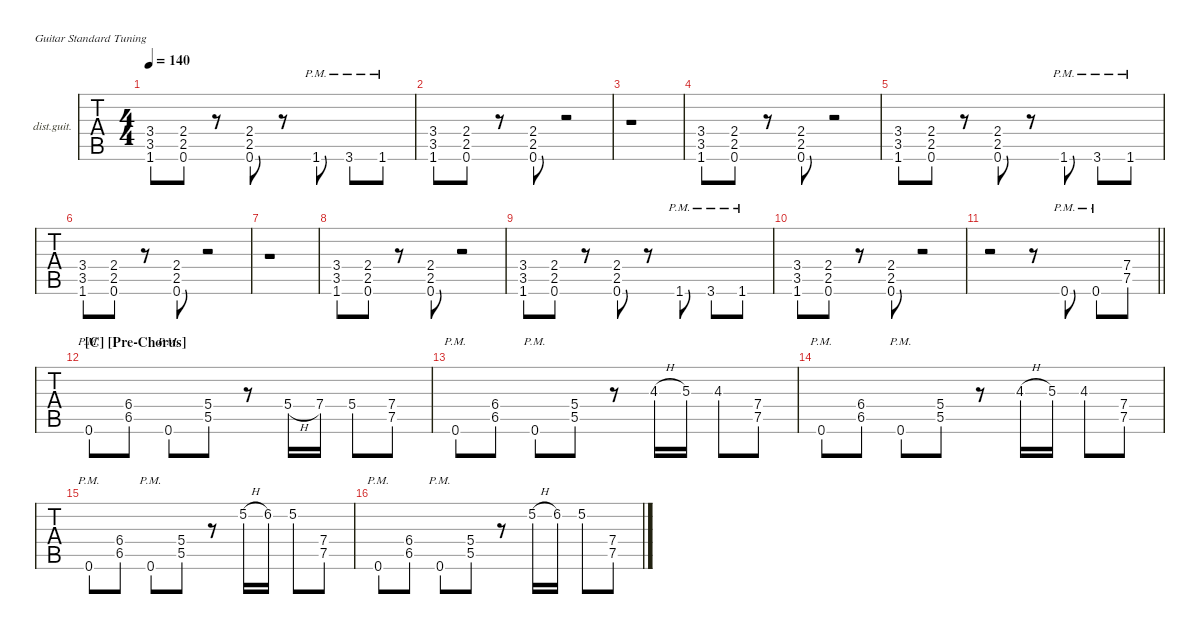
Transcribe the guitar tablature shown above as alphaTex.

\defaultSystemsLayout 4
\hideDynamics
\bracketExtendMode nobrackets
\firstSystemTrackNameOrientation horizontal
\track ("Guitar Solo" "dist.guit.") {instrument distortionguitar}
\staff {tabs}
\tuning (E4 B3 G3 D3 A2 E2)
\ts (4 4)
\tempo 140
\clef g2
\ks c
(3.4 3.5 1.6).8{dy f} (2.4 2.5 0.6).8 r.8 (2.4 2.5 0.6).8 r.8 1.6{pm}.8 3.6{pm}.8 1.6{pm}.8 |
(3.4 3.5 1.6).8 (2.4 2.5 0.6).8 r.8 (2.4 2.5 0.6).8 r.2 |
r.1 |
(3.4 3.5 1.6).8 (2.4 2.5 0.6).8 r.8 (2.4 2.5 0.6).8 r.2 |
(3.4 3.5 1.6).8 (2.4 2.5 0.6).8 r.8 (2.4 2.5 0.6).8 r.8 1.6{pm}.8 3.6{pm}.8 1.6{pm}.8 |
(3.4 3.5 1.6).8 (2.4 2.5 0.6).8 r.8 (2.4 2.5 0.6).8 r.2 |
r.1 |
(3.4 3.5 1.6).8 (2.4 2.5 0.6).8 r.8 (2.4 2.5 0.6).8 r.2 |
(3.4 3.5 1.6).8 (2.4 2.5 0.6).8 r.8 (2.4 2.5 0.6).8 r.8 1.6{pm}.8 3.6{pm}.8 1.6{pm}.8 |
(3.4 3.5 1.6).8 (2.4 2.5 0.6).8 r.8 (2.4 2.5 0.6).8 r.2 |
\barLineRight lightlight
r.2 r.8 0.6{pm}.8 0.6{pm}.8 (7.4 7.5).8 |
\section ("C" "[Pre-Chorus]")
0.6{pm}.8 (6.4{acc #} 6.5{acc #}).8 0.6{pm}.8 (5.4 5.5).8 r.8 5.4{h}.16 7.4.16 5.4.8 (7.4 7.5).8 |
0.6{pm}.8 (6.4{acc #} 6.5{acc #}).8 0.6{pm}.8 (5.4 5.5).8 r.8 4.3{h}.16 5.3.16 4.3.8 (7.4 7.5).8 |
0.6{pm}.8 (6.4{acc #} 6.5{acc #}).8 0.6{pm}.8 (5.4 5.5).8 r.8 4.3{h}.16 5.3.16 4.3.8 (7.4 7.5).8 |
0.6{pm}.8 (6.4{acc #} 6.5{acc #}).8 0.6{pm}.8 (5.4 5.5).8 r.8 5.2{h}.16 6.2.16 5.2.8 (7.4 7.5).8 |
0.6{pm}.8 (6.4{acc #} 6.5{acc #}).8 0.6{pm}.8 (5.4 5.5).8 r.8 5.2{h}.16 6.2.16 5.2.8 (7.4 7.5).8
